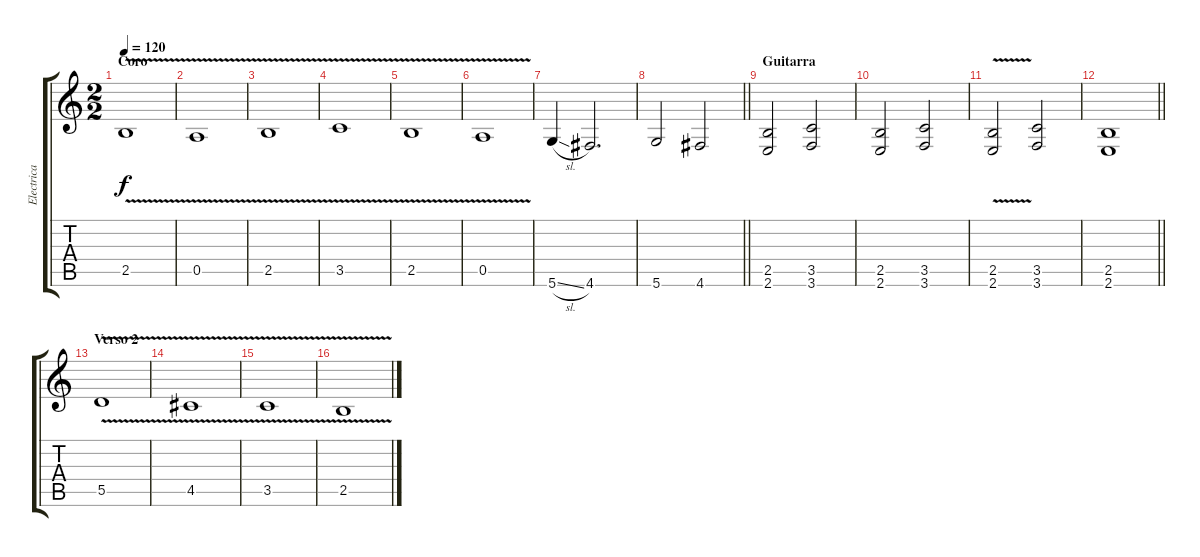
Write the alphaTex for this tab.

\track ("Electrica" "Electrica") {instrument overdrivenguitar}
\staff {score tabs}
\tuning (E4 B3 G3 D3 A2 D2) {hide}
\ts (2 2)
\section ("" "Coro")
\tempo 120
\clef g2
\ks c
2.5{v}.1{dy f} |
0.5{v}.1 |
2.5{v}.1 |
3.5{v}.1 |
2.5{v}.1 |
0.5{v}.1 |
5.6{sl}.4 4.6.2{d} |
\barLineRight lightlight
5.6.2 4.6.2 |
\section ("" "Guitarra")
(2.5 2.6).2 (3.5 3.6).2 |
(2.5 2.6).2 (3.5 3.6).2 |
(2.5{v} 2.6).2 (3.5 3.6).2 |
\barLineRight lightlight
(2.5 2.6).1 |
\section ("" "Verso 2")
5.5{v}.1 |
4.5{v}.1{volume 8} |
3.5{v}.1 |
2.5{v}.1
